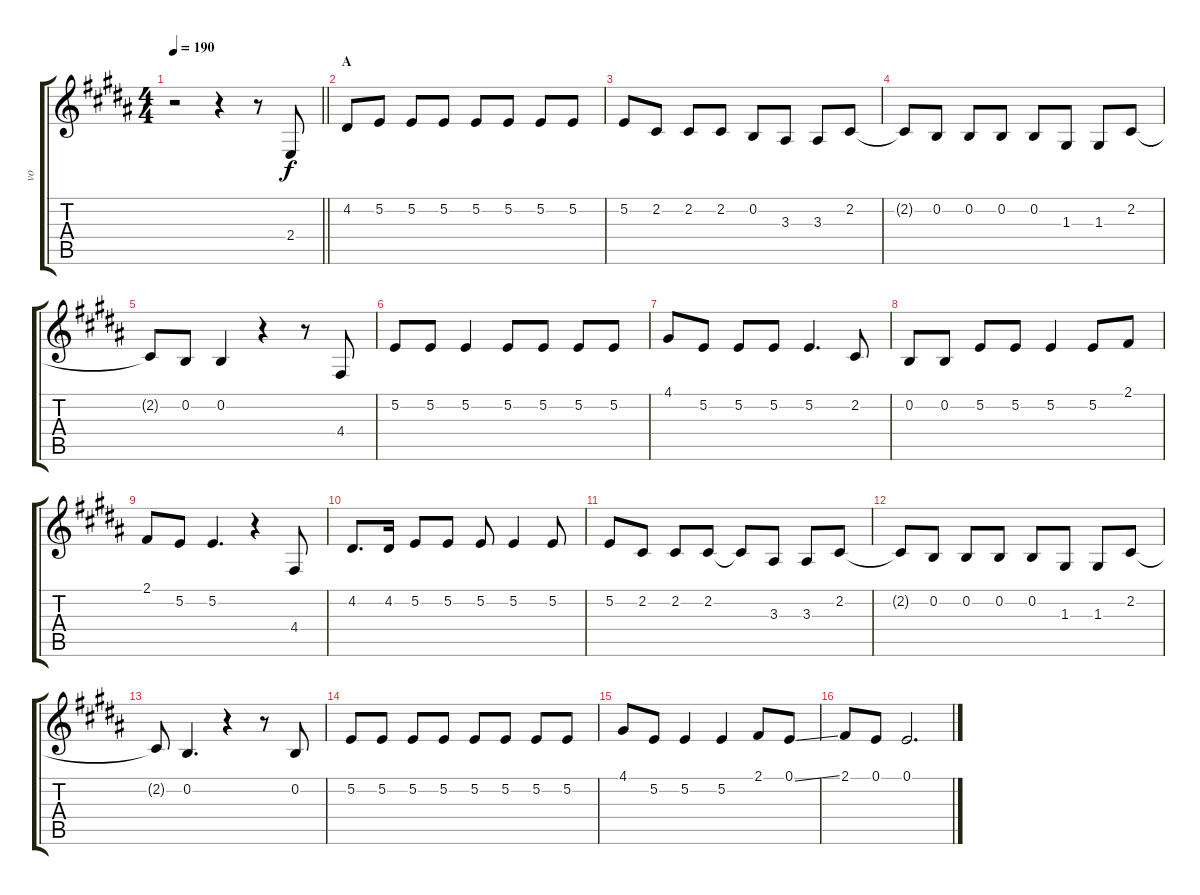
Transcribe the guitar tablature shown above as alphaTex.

\track ("vo" "vo") {instrument flute}
\staff {score tabs}
\tuning (E4 B3 G3 D3 A2 E2) {hide}
\ts (4 4)
\tempo 190
\clef g2
\barLineRight lightlight
\ks b
r.2{dy f} r.4 r.8 2.4.8 |
\section ("" "A")
4.2.8 5.2.8 5.2.8 5.2.8 5.2.8 5.2.8 5.2.8 5.2.8 |
5.2.8 2.2.8 2.2.8 2.2.8 0.2.8 3.3.8 3.3.8 2.2.8 |
2.2{t}.8 0.2.8 0.2.8 0.2.8 0.2.8 1.3.8 1.3.8 2.2.8 |
2.2{t}.8 0.2.8 0.2.4 r.4 r.8 4.4.8 |
5.2.8 5.2.8 5.2.4 5.2.8 5.2.8 5.2.8 5.2.8 |
4.1.8 5.2.8 5.2.8 5.2.8 5.2.4{d} 2.2.8 |
0.2.8 0.2.8 5.2.8 5.2.8 5.2.4 5.2.8 2.1.8 |
2.1.8 5.2.8 5.2.4{d} r.4 4.4.8 |
4.2.8{d} 4.2.16 5.2.8 5.2.8 5.2.8 5.2.4 5.2.8 |
5.2.8 2.2.8 2.2.8 2.2.8 2.2{t}.8 3.3.8 3.3.8 2.2.8 |
2.2{t}.8 0.2.8 0.2.8 0.2.8 0.2.8 1.3.8 1.3.8 2.2.8 |
2.2{t}.8 0.2.4{d} r.4 r.8 0.2.8 |
5.2.8 5.2.8 5.2.8 5.2.8 5.2.8 5.2.8 5.2.8 5.2.8 |
4.1.8 5.2.8 5.2.4 5.2.4 2.1.8 0.1{ss}.8 |
2.1.8 0.1.8 0.1.2{d}
